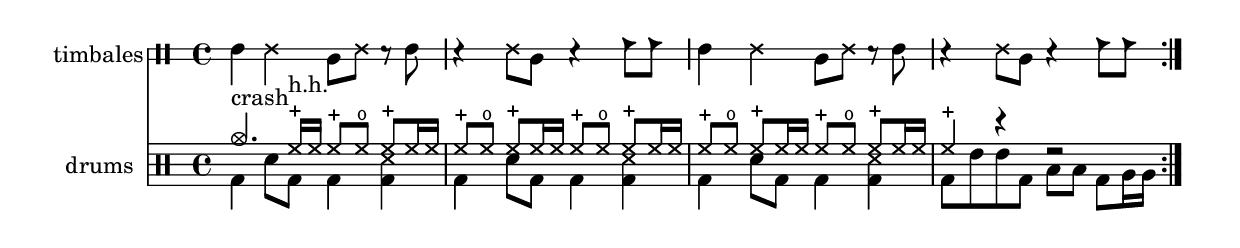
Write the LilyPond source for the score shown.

%% Do not edit this file; it is auto-generated from LSR http://lsr.dsi.unimi.it
%% This file is in the public domain.
%% Tags: rhythms, percussion
\version "2.11.35"

\header { texidoc = "
LilyPond makes drums input quite easy, with powerful pre-configured
tools such as the \\drummode function and the DrumStaff context:  drums
are placed to their own staff positions (with a special clef symbol)
and have note heads according to the drum. You can easily attach an
extra symbol to the drum, and restrict the number of lines.
" }
% begin verbatim
drh = \drummode { cymc4.^"crash" hhc16^"h.h." hh \repeat "unfold" 5 {hhc8 hho hhc8 hh16 hh} hhc4 r4 r2 }
drl = \drummode {\repeat "unfold" 3 {bd4 sn8 bd bd4 << bd ss >> } bd8 tommh tommh bd toml toml bd tomfh16 tomfh }
timb = \drummode { \repeat "unfold" 2 {timh4 ssh timl8 ssh r timh r4 ssh8 timl r4 cb8 cb} }

\score {
  \repeat "volta" 2 {
    <<
      \new DrumStaff \with {
	drumStyleTable = #timbales-style
	\override StaffSymbol #'line-count = #2
	\override BarLine #'bar-size = #2
      } <<
	\set Staff.instrumentName = "timbales"
	\timb
      >>
      \new DrumStaff <<
	\set Staff.instrumentName = "drums"
	\new DrumVoice {\stemUp \drh }
	\new DrumVoice {\stemDown \drl }
      >>
    >>
  }
  \layout {}

  \midi {
    \context {
      \Score
      tempoWholesPerMinute = #(ly:make-moment 120 4)
      }
    }


}

